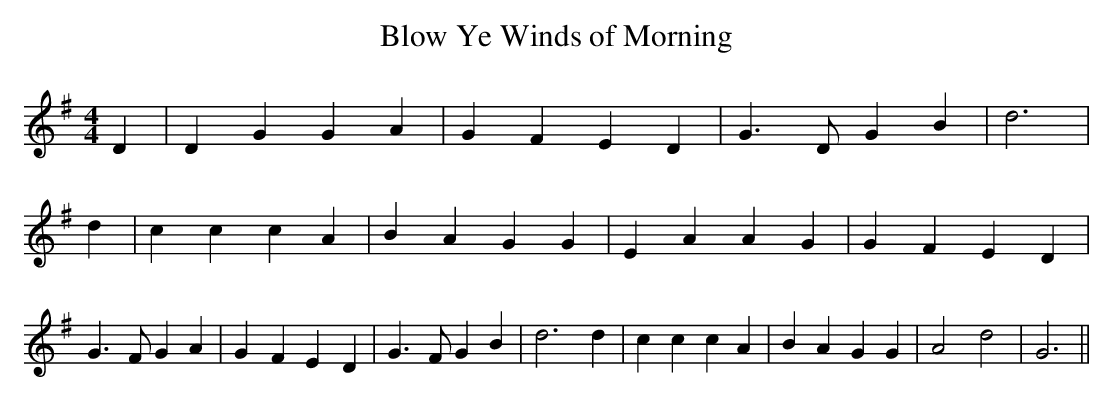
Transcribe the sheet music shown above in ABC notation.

X:1
T:Blow Ye Winds of Morning
M:4/4
L:1/4
K:G
 D| D G G A| G- F E D| G3/2 D/2 G B| d3| d| c c c A| B A G G| E A A G|\
 G- F E D| G3/2 F/2 G A| G- F E- D| G3/2 F/2 G B| d3 d| c c c A| B A G G|\
 A2 d2| G3||
